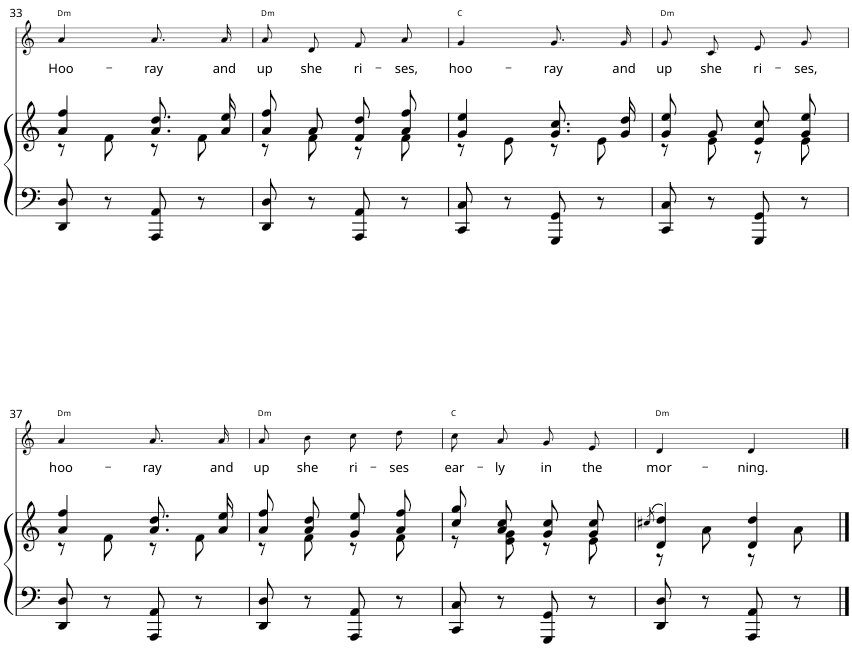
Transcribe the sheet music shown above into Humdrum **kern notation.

**kern	**kern	**kern	**text	**harte
*part2	*part2	*part1	*part1	*part1
*staff3	*staff2	*staff1	*staff1	*
*I"Piano	*	*I"P1	*	*
*I'Pno	*	*	*	*
!!LO:PB:g=z
*clefF4	*clefG2	*clefG2	*	*
*k[]	*k[]	*k[]	*	*
*M2/4	*M2/4	*M2/4	*	*
=33	=33	=33	=33	=33
*	*^	*	*	*
!	!	!	!	!LO:LY:b	!LO:H:kt=m
8DD/ 8D/	4a/ 4ff/	8r	4a/	Hoo-	D:min
8r	.	8f\	.	.	.
!	!	!	!	!LO:LY:b	!
8AAA/ 8AA/	8.a\ 8.dd\L	8r	8.a/L	-ray	.
8r	.	8f\	.	.	.
!	!	!	!	!LO:LY:b	!
.	16a\ 16ee\Jk	.	16a/Jk	and	.
=34	=34	=34	=34	=34	=34
!	!	!	!	!LO:LY:b	!LO:H:kt=m
8DD/ 8D/	8a/ 8ff/L	8r	8a/L	up	D:min
!	!	!	!	!LO:LY:b	!
8r	8a/J	8f\	8d/J	she	.
!	!	!	!	!LO:LY:b	!
8AAA/ 8AA/	8f\ 8dd\L	8r	8f/L	ri-	.
!	!	!	!	!LO:LY:b	!
8r	8a\ 8ff\J	8f\	8a/J	-ses,	.
=35	=35	=35	=35	=35	=35
!	!	!	!	!LO:LY:b	!
8CC/ 8C/	4g/ 4ee/	8r	4g/	hoo-	C:maj
8r	.	8e\	.	.	.
!	!	!	!	!LO:LY:b	!
8GGG/ 8GG/	8.g\ 8.cc\L	8r	8.g/L	-ray	.
8r	.	8e\	.	.	.
!	!	!	!	!LO:LY:b	!
.	16g\ 16dd\Jk	.	16g/Jk	and	.
=36	=36	=36	=36	=36	=36
!	!	!	!	!LO:LY:b	!LO:H:kt=m
8CC/ 8C/	8g/ 8ee/L	8r	8g/L	up	D:min
!	!	!	!	!LO:LY:b	!
8r	8g/J	8e\	8c/J	she	.
!	!	!	!	!LO:LY:b	!
8GGG/ 8GG/	8e/ 8cc/L	8r	8e/L	ri-	.
!	!	!	!	!LO:LY:b	!
8r	8g/ 8ee/J	8e\	8g/J	-ses,	.
!!LO:LB:g=z
=37	=37	=37	=37	=37	=37
!	!	!	!	!LO:LY:b	!LO:H:kt=m
8DD/ 8D/	4a/ 4ff/	8r	4a/	hoo-	D:min
8r	.	8f\	.	.	.
!	!	!	!	!LO:LY:b	!
8AAA/ 8AA/	8.a\ 8.dd\L	8r	8.a/L	-ray	.
8r	.	8f\	.	.	.
!	!	!	!	!LO:LY:b	!
.	16a\ 16ee\Jk	.	16a/Jk	and	.
=38	=38	=38	=38	=38	=38
!	!	!	!	!LO:LY:b	!LO:H:kt=m
8DD/ 8D/	8a\ 8ff\L	8r	8a/L	up	D:min
!	!	!	!	!LO:LY:b	!
8r	8a\ 8dd\J	8f\	8b/J	she	.
!	!	!	!	!LO:LY:b	!
8AAA/ 8AA/	8g\ 8ee\L	8r	8cc\L	ri-	.
!	!	!	!	!LO:LY:b	!
8r	8a\ 8ff\J	8f\	8dd\J	-ses	.
=39	=39	=39	=39	=39	=39
!	!	!	!	!LO:LY:b	!
8CC/ 8C/	8cc\ 8gg\L	8r	8cc\L	ear-	C:maj
!	!	!	!	!LO:LY:b	!
8r	8a\ 8cc\J	8e\ 8g\	8a\J	-ly	.
!	!	!	!	!LO:LY:b	!
8GGG/ 8GG/	8g/ 8cc/L	8r	8g/L	in	.
!	!	!	!	!LO:LY:b	!
8r	8g/ 8cc/J	8e\	8e/J	the	.
=40	=40	=40	=40	=40	=40
.	(8qcc#X/	.	.	.	.
!	!	!	!	!LO:LY:b	!LO:H:kt=m
8DD/ 8D/	4d/ 4dd/)	8r	4d/	mor-	D:min
8r	.	8a\	.	.	.
!	!	!	!	!LO:LY:b	!
8AAA/ 8AA/	4d/ 4dd/	8r	4d/	-ning.	.
8r	.	8a\	.	.	.
*	*v	*v	*	*	*
==	==	==	==	==
*-	*-	*-	*-	*-
